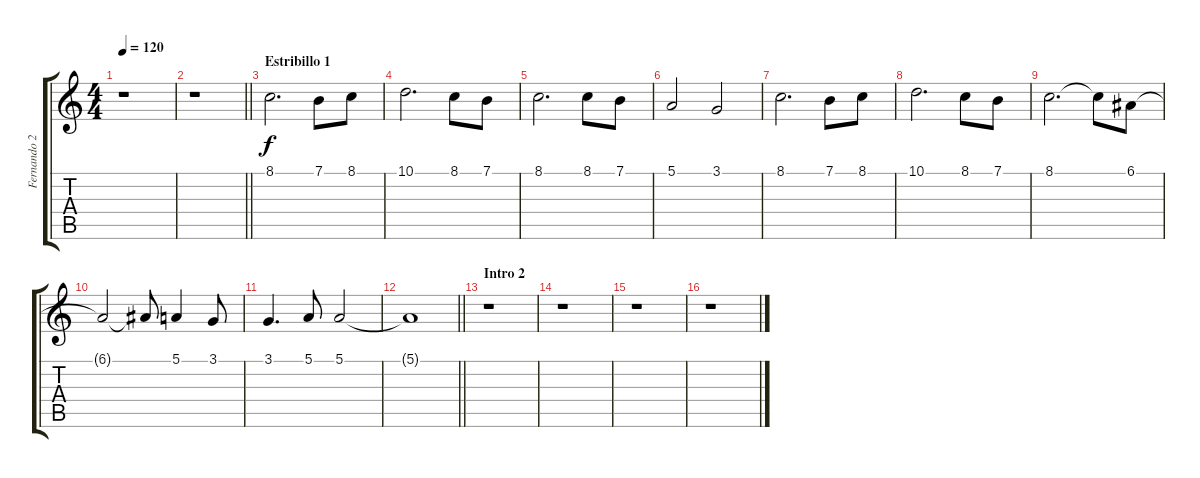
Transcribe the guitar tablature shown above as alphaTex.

\track ("Fernando 2" "Fernando 2") {instrument stringensemble1}
\staff {score tabs}
\tuning (E4 B3 G3 D3 A2 E2) {hide}
\ts (4 4)
\tempo 120
\clef g2
\ks c
r.1{dy f} |
\barLineRight lightlight
r.1 |
\section ("" "Estribillo 1")
8.1.2{d} 7.1.8 8.1.8 |
10.1.2{d} 8.1.8 7.1.8 |
8.1.2{d} 8.1.8 7.1.8 |
5.1.2 3.1.2 |
8.1.2{d} 7.1.8 8.1.8 |
10.1.2{d} 8.1.8 7.1.8 |
8.1.2{d} 8.1{t}.8 6.1.8 |
6.1{t}.2 6.1{t}.8 5.1.4 3.1.8 |
3.1.4{d} 5.1.8 5.1.2 |
\barLineRight lightlight
5.1{t}.1 |
\section ("" "Intro 2")
r.1 |
r.1 |
r.1 |
r.1
